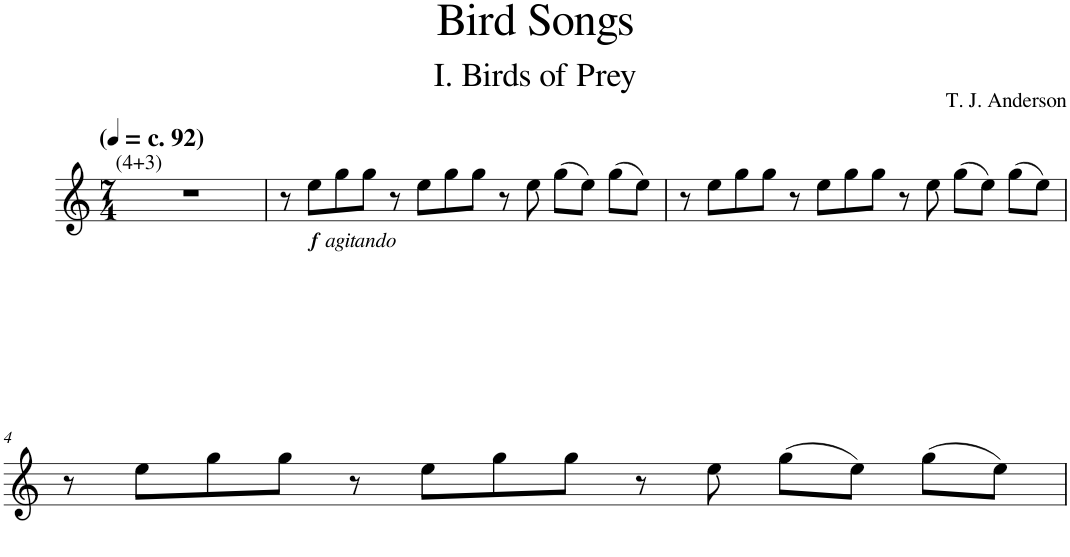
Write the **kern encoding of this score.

**kern
*part1
*staff1
*I"Alto Saxophone
*I'A. Sax.
*clefG2
*Trd5c9
*k[]
*M7/4
=1
!LO:TX:a:B:t=(
!LO:TX:a:B:t=c. 92)
!LO:TX:a:t=(4+3)
1..r
=2
8r
!LO:TX:b:Bi:t=f
!LO:TX:b:t=agitando
8ee\L
8gg\
8gg\J
8r
8ee\L
8gg\
8gg\J
8r
8ee\
(8gg\L
8ee\J)
(8gg\L
8ee\J)
=3
8r
8ee\L
8gg\
8gg\J
8r
8ee\L
8gg\
8gg\J
8r
8ee\
(8gg\L
8ee\J)
(8gg\L
8ee\J)
!!LO:LB:g=z
=4
8r
8ee\L
8gg\
8gg\J
8r
8ee\L
8gg\
8gg\J
8r
8ee\
(8gg\L
8ee\J)
(8gg\L
8ee\J)
=
*-
